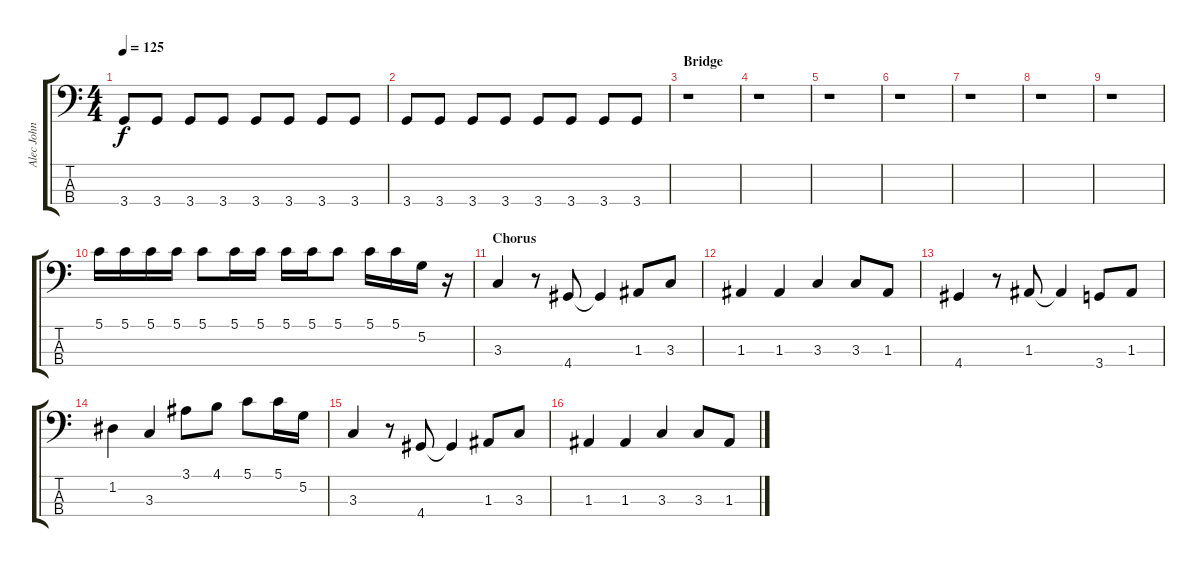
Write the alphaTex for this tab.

\track ("Alec John Such" "Alec John ") {instrument electricbassfinger}
\staff {score tabs}
\tuning (G2 D2 A1 E1) {hide}
\ts (4 4)
\tempo 125
\clef f4
\ks c
3.4.8{dy f} 3.4.8 3.4.8 3.4.8 3.4.8 3.4.8 3.4.8 3.4.8 |
3.4.8 3.4.8 3.4.8 3.4.8 3.4.8 3.4.8 3.4.8 3.4.8 |
\section ("" "Bridge")
r.1 |
r.1 |
r.1 |
r.1 |
r.1 |
r.1 |
r.1 |
5.1.16 5.1.16 5.1.16 5.1.16 5.1.8 5.1.16 5.1.16 5.1.16 5.1.16 5.1.8 5.1.16 5.1.16 5.2.16 r.16 |
\section ("" "Chorus")
3.3.4 r.8 4.4.8 4.4{t}.4 1.3.8 3.3.8 |
1.3.4 1.3.4 3.3.4 3.3.8 1.3.8 |
4.4.4 r.8 1.3.8 1.3{t}.4 3.4.8 1.3.8 |
1.2.4 3.3.4 3.1.8 4.1.8 5.1.8 5.1.16 5.2.16 |
3.3.4 r.8 4.4.8 4.4{t}.4 1.3.8 3.3.8 |
1.3.4 1.3.4 3.3.4 3.3.8 1.3.8
